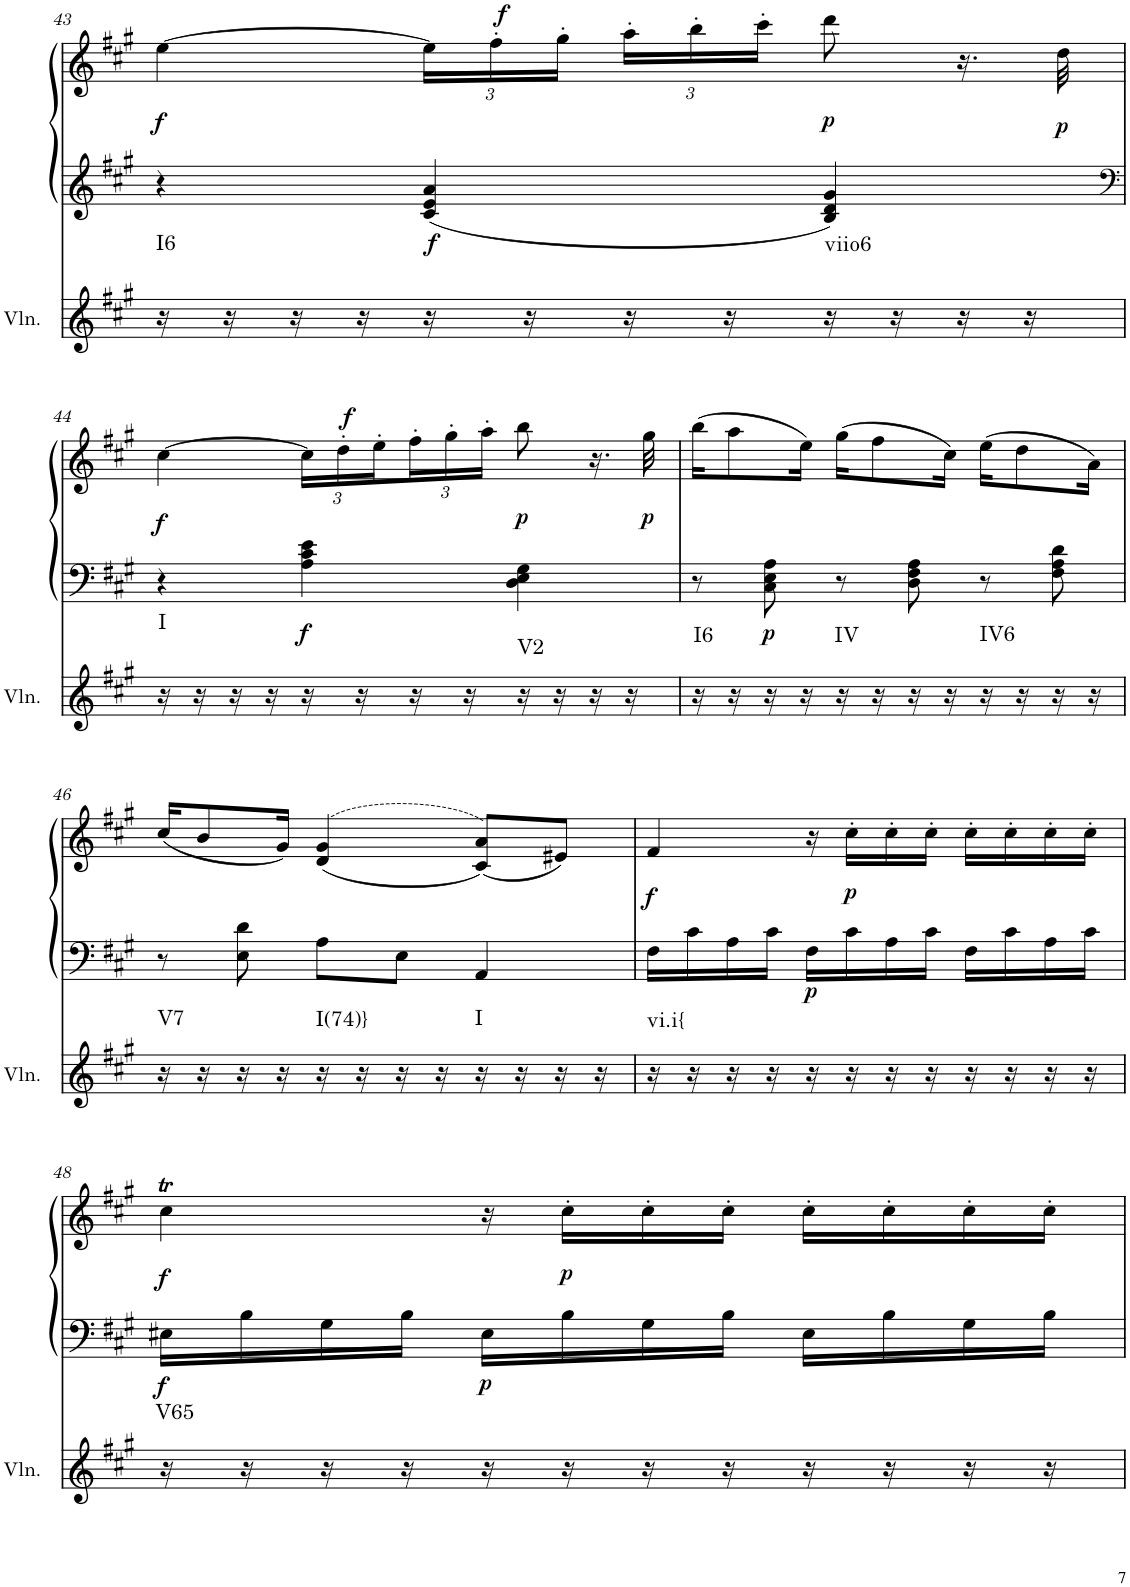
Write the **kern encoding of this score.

**kern	**harte	**kern	**kern	**dynam
*part2	*part2	*part1	*part1	*part1
*staff3	*	*staff2	*staff1	*staff1/2
*I"Violin	*	*I"unbenannt2	*	*
*I'Vln.	*	*	*	*
!!LO:PB:g=z
*clefG2	*	*clefG2	*clefG2	*
*k[f#c#g#]	*	*k[f#c#g#]	*k[f#c#g#]	*
*M3/4	*	*M3/4	*M3/4	*
=43	=43	=43	=43	=43
!	!LO:H:kt=I6	!	!	!LO:DY:b
16r	N	4r	[4ee\	f
16r	.	.	.	.
16r	.	.	.	.
16r	.	.	.	.
*	*	*	*Xbrackettup	*
!	!	!	!	!LO:DY:b=2
16r	.	4c#/ 4e/ 4a/	24ee\LL]	f
!	!	!	!	!LO:DY:a
.	.	.	24ff#'\	f
16r	.	.	.	.
.	.	.	24gg#'\JJ	.
16r	.	.	24aa'\LL	.
.	.	.	24bb'\	.
16r	.	.	.	.
.	.	.	24ccc#'\JJ	.
!	!LO:H:kt=viio6	!	!	!LO:DY:b
16r	N	4B/ 4d/ 4g#/	8ddd\	p
16r	.	.	.	.
16r	.	.	16.r	.
16r	.	.	.	.
!	!	!	!	!LO:DY:b
.	.	.	32dd\	p
!!LO:LB:g=z
=44	=44	=44	=44	=44
*	*	*clefF4	*	*
!	!LO:H:kt=I	!	!	!LO:DY:b
16r	N	4r	[4cc#\	f
16r	.	.	.	.
16r	.	.	.	.
16r	.	.	.	.
!	!	!	!	!LO:DY:b=2
16r	.	4A\ 4c#\ 4e\	24cc#\LL]	f
!	!	!	!	!LO:DY:a
.	.	.	24dd'\	f
16r	.	.	.	.
.	.	.	24ee'\	.
16r	.	.	24ff#'\	.
.	.	.	24gg#'\	.
16r	.	.	.	.
.	.	.	24aa'\JJ	.
!	!LO:H:kt=V2	!	!	!LO:DY:b
16r	N	4D\ 4E\ 4G#\	8bb\	p
16r	.	.	.	.
16r	.	.	16.r	.
16r	.	.	.	.
!	!	!	!	!LO:DY:b
.	.	.	32gg#\	p
=45	=45	=45	=45	=45
!	!LO:H:kt=I6	!	!	!
16r	N	8r	(16bb\KL	.
16r	.	.	8aa\	.
!	!	!	!	!LO:DY:b=2
16r	.	8C#\ 8E\ 8A\	.	p
16r	.	.	16ee\Jk)	.
!	!LO:H:kt=IV	!	!	!
16r	N	8r	(16gg#\KL	.
16r	.	.	8ff#\	.
16r	.	8D\ 8F#\ 8A\	.	.
16r	.	.	16cc#\Jk)	.
!	!LO:H:kt=IV6	!	!	!
16r	N	8r	(16ee\KL	.
16r	.	.	8dd\	.
16r	.	8F#\ 8A\ 8d\	.	.
16r	.	.	16a\Jk)	.
!!LO:LB:g=z
=46	=46	=46	=46	=46
!	!LO:H:kt=V7	!	!	!
16r	N	8r	(16cc#/KL	.
16r	.	.	8b/	.
16r	.	8E\ 8d\	.	.
16r	.	.	16g#/Jk)	.
!	!LO:H:kt=I(74)}	!	!	!
16r	N	8A\L	((>4d/ 4g#/	.
16r	.	.	.	.
16r	.	8E\J	.	.
16r	.	.	.	.
!	!LO:H:kt=I	!	!	!
16r	N	4AA/	(8c#/ 8a/L))	.
16r	.	.	.	.
16r	.	.	8e#X/J)	.
16r	.	.	.	.
=47	=47	=47	=47	=47
!	!LO:H:kt=vi.i{	!	!	!LO:DY:b
16r	N	16F#\LL	4f#/	f
16r	.	16c#\	.	.
16r	.	16A\	.	.
16r	.	16c#\JJ	.	.
!	!	!	!	!LO:DY:b=2
16r	.	16F#\LL	16r	p
!	!	!	!	!LO:DY:b
16r	.	16c#\	16cc#'\LL	p
16r	.	16A\	16cc#'\	.
16r	.	16c#\JJ	16cc#'\JJ	.
16r	.	16F#\LL	16cc#'\LL	.
16r	.	16c#\	16cc#'\	.
16r	.	16A\	16cc#'\	.
16r	.	16c#\JJ	16cc#'\JJ	.
!!LO:LB:g=z
=48	=48	=48	=48	=48
!	!	!	!	!LO:DY:b=2
!	!LO:H:kt=V65	!	!	!LO:DY:n=1:b
16r	N	16E#X\LL	4cc#t\	f f
16r	.	16B\	.	.
16r	.	16G#\	.	.
16r	.	16B\JJ	.	.
!	!	!	!	!LO:DY:n=2:b=2
16r	.	16E#\LL	16r	p
!	!	!	!	!LO:DY:n=3:b
16r	.	16B\	16cc#'\LL	p
16r	.	16G#\	16cc#'\	.
16r	.	16B\JJ	16cc#'\JJ	.
16r	.	16E#\LL	16cc#'\LL	.
16r	.	16B\	16cc#'\	.
16r	.	16G#\	16cc#'\	.
16r	.	16B\JJ	16cc#'\JJ	.
=	=	=	=	=
*-	*-	*-	*-	*-
